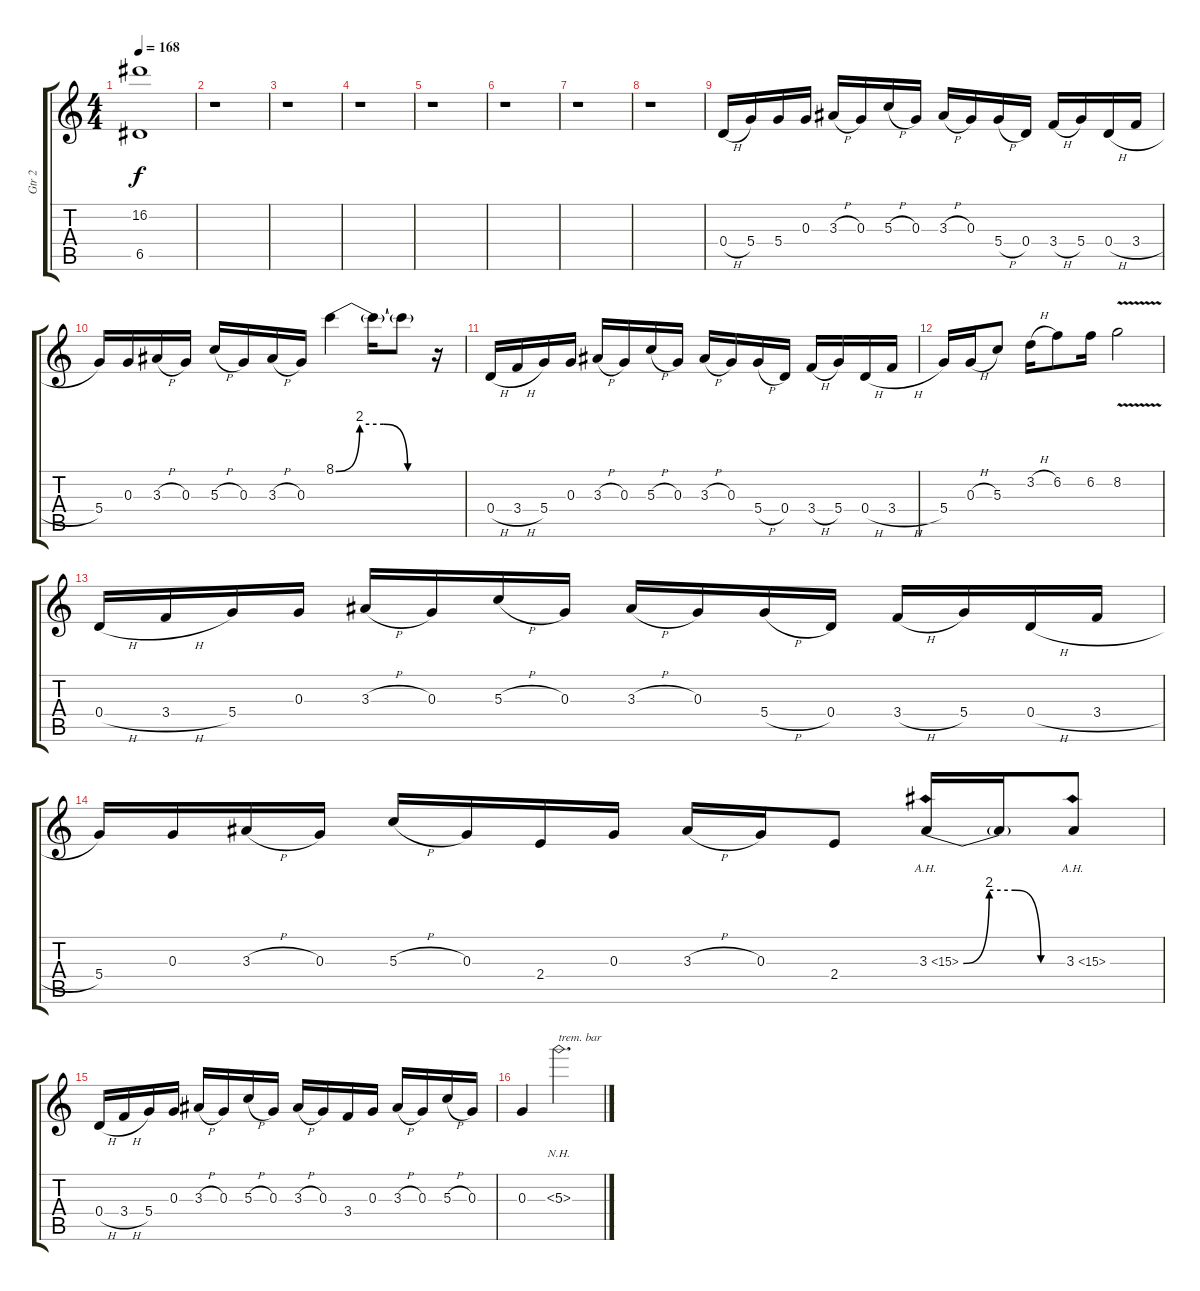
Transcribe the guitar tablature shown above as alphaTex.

\track ("Gtr 2" "Gtr 2") {instrument distortionguitar}
\staff {score tabs}
\tuning (E4 B3 G3 D3 A2 E2) {hide}
\ts (4 4)
\tempo 168
\clef g2
\ks c
(16.2{t} 6.5{t}).1{dy f} |
r.1 |
r.1 |
r.1 |
r.1 |
r.1 |
r.1 |
r.1 |
0.4{h}.16 5.4.16 5.4.16 0.3.16 3.3{h}.16 0.3.16 5.3{h}.16 0.3.16 3.3{h}.16 0.3.16 5.4{h}.16 0.4.16 3.4{h}.16 5.4.16 0.4{h}.16 3.4{h}.16 |
5.4.16 0.3.16 3.3{h}.16 0.3.16 5.3{h}.16 0.3.16 3.3{h}.16 0.3.16 8.1{be (custom 0 0 15 8 30 8 45 0 60 0)}.4 8.1{t}.16 8.1{t}.8 r.16 |
0.4{h}.16 3.4{h}.16 5.4.16 0.3.16 3.3{h}.16 0.3.16 5.3{h}.16 0.3.16 3.3{h}.16 0.3.16 5.4{h}.16 0.4.16 3.4{h}.16 5.4.16 0.4{h}.16 3.4{h}.16 |
5.4.16 0.3{h}.16 5.3.8 3.2{h}.16 6.2.8 6.2.16 8.2{v}.2 |
0.4{h}.16 3.4{h}.16 5.4.16 0.3.16 3.3{h}.16 0.3.16 5.3{h}.16 0.3.16 3.3{h}.16 0.3.16 5.4{h}.16 0.4.16 3.4{h}.16 5.4.16 0.4{h}.16 3.4{h}.16 |
5.4.16 0.3.16 3.3{h}.16 0.3.16 5.3{h}.16 0.3.16 2.4.16 0.3.16 3.3{h}.16 0.3.16 2.4.8 3.3{be (custom 0 0 15 8 30 8 45 0 60 0) ah 12}.16 3.3{t}.16 3.3{ah 12}.8 |
0.4{h}.16 3.4{h}.16 5.4.16 0.3.16 3.3{h}.16 0.3.16 5.3{h}.16 0.3.16 3.3{h}.16 0.3.16 3.4.16 0.3.16 3.3{h}.16 0.3.16 5.3{h}.16 0.3.16 |
0.3.4 5.3{nh}.2{d txt "trem. bar"}
